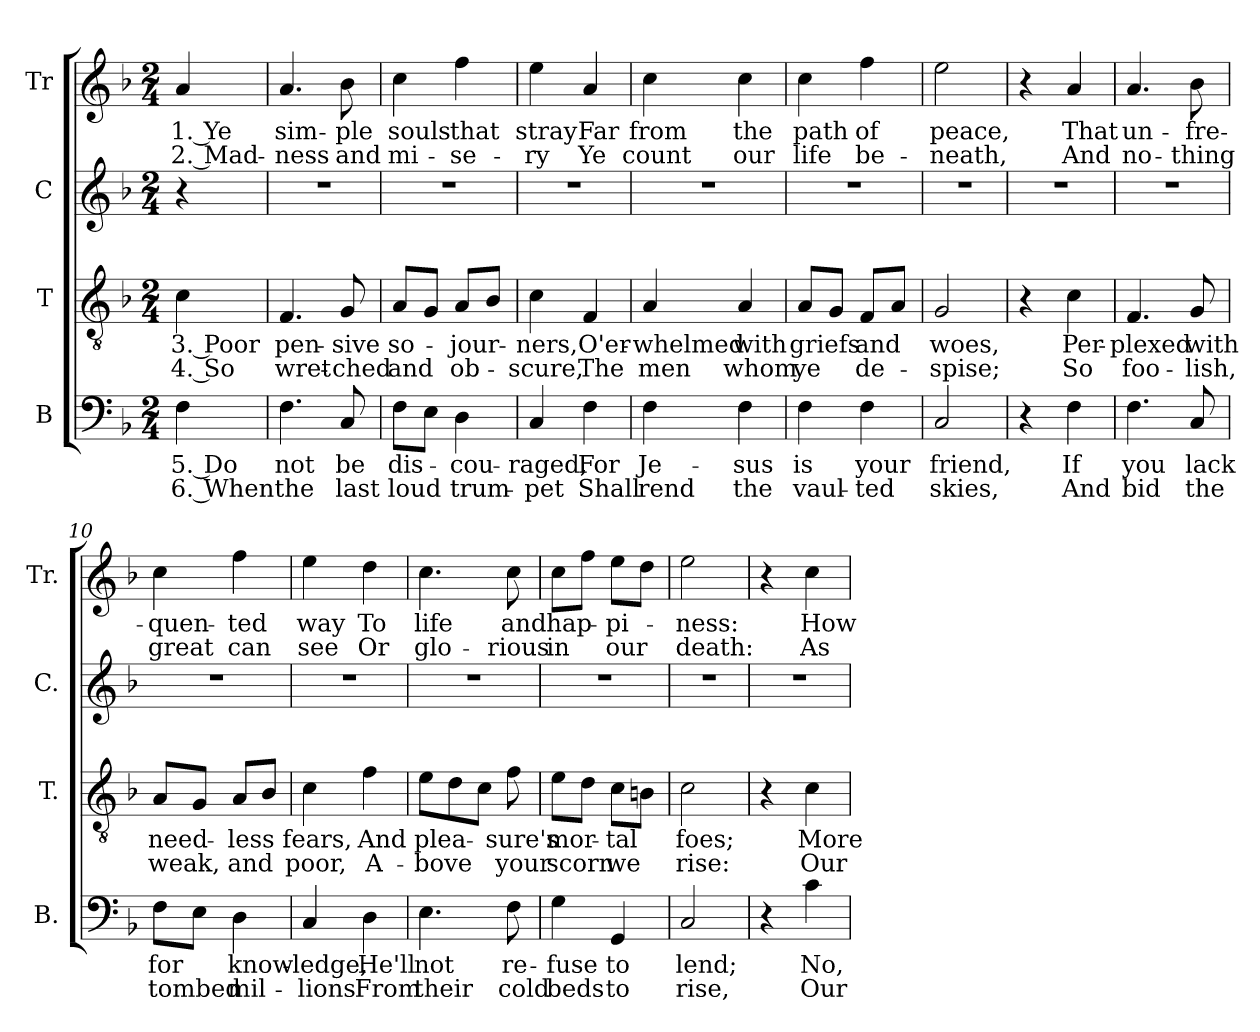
**kern	**text	**text	**kern	**text	**text	**kern	**kern	**text	**text
*part4	*part4	*part4	*part3	*part3	*part3	*part2	*part1	*part1	*part1
*staff4	*staff4	*staff4	*staff3	*staff3	*staff3	*staff2	*staff1	*staff1	*staff1
*I"B	*	*	*I"T	*	*	*I"C	*I"Tr	*	*
*I'B.	*	*	*I'T.	*	*	*I'C.	*I'Tr.	*	*
*clefF4	*	*	*clefGv2	*	*	*clefG2	*clefG2	*	*
*k[b-]	*	*	*k[b-]	*	*	*k[b-]	*k[b-]	*	*
*M2/4	*	*	*M2/4	*	*	*M2/4	*M2/4	*	*
*MM100	*	*	*MM100	*	*	*MM100	*MM100	*	*
=1	=1	=1	=1	=1	=1	=1	=1	=1	=1
!	!LO:LY:b	!LO:LY:b	!	!LO:LY:b	!LO:LY:b	!	!	!LO:LY:b	!LO:LY:b
4F!\	5. Do	6. When	4c!\	3. Poor	4. So	4r	4a!/	1. Ye	2. Mad-
=2	=2	=2	=2	=2	=2	=2	=2	=2	=2
!	!LO:LY:b	!LO:LY:b	!	!LO:LY:b	!LO:LY:b	!	!	!LO:LY:b	!LO:LY:b
4.F!\	not	the	4.F!/	pen-	wret-	2r	4.a!/	sim-	-ness
!	!LO:LY:b	!LO:LY:b	!	!LO:LY:b	!LO:LY:b	!	!	!LO:LY:b	!LO:LY:b
8C!/	be	last	8G!/	-sive	-ched	.	8b-!\	-ple	and
=3	=3	=3	=3	=3	=3	=3	=3	=3	=3
!	!LO:LY:b	!LO:LY:b	!	!LO:LY:b	!LO:LY:b	!	!	!LO:LY:b	!LO:LY:b
8F!\L	dis-	loud	8A!/L	so-	and	2r	4cc!\	souls	mi-
8E!\J	.	.	8G!/J	.	.	.	.	.	.
!	!LO:LY:b	!LO:LY:b	!	!LO:LY:b	!LO:LY:b	!	!	!LO:LY:b	!LO:LY:b
4D!\	-cou-	trum-	8A!/L	-jour-	ob-	.	4ff!\	that	-se-
.	.	.	8B-!/J	.	.	.	.	.	.
=4	=4	=4	=4	=4	=4	=4	=4	=4	=4
!	!LO:LY:b	!LO:LY:b	!	!LO:LY:b	!LO:LY:b	!	!	!LO:LY:b	!LO:LY:b
4C!/	-raged,	-pet	4c!\	-ners,	-scure,	2r	4ee!\	stray	-ry
!	!LO:LY:b	!LO:LY:b	!	!LO:LY:b	!LO:LY:b	!	!	!LO:LY:b	!LO:LY:b
4F!\	For	Shall	4F!/	O'er-	The	.	4a!/	Far	Ye
=5	=5	=5	=5	=5	=5	=5	=5	=5	=5
!	!LO:LY:b	!LO:LY:b	!	!LO:LY:b	!LO:LY:b	!	!	!LO:LY:b	!LO:LY:b
4F!\	Je-	rend	4A!/	-whelmed	men	2r	4cc!\	from	count
!	!LO:LY:b	!LO:LY:b	!	!LO:LY:b	!LO:LY:b	!	!	!LO:LY:b	!LO:LY:b
4F!\	-sus	the	4A!/	with	whom	.	4cc!\	the	our
=6	=6	=6	=6	=6	=6	=6	=6	=6	=6
!	!LO:LY:b	!LO:LY:b	!	!LO:LY:b	!LO:LY:b	!	!	!LO:LY:b	!LO:LY:b
4F!\	is	vaul-	8A!/L	griefs	ye	2r	4cc!\	path	life
.	.	.	8G!/J	.	.	.	.	.	.
!	!LO:LY:b	!LO:LY:b	!	!LO:LY:b	!LO:LY:b	!	!	!LO:LY:b	!LO:LY:b
4F!\	your	-ted	8F!/L	and	de-	.	4ff!\	of	be-
.	.	.	8A!/J	.	.	.	.	.	.
=7	=7	=7	=7	=7	=7	=7	=7	=7	=7
!	!LO:LY:b	!LO:LY:b	!	!LO:LY:b	!LO:LY:b	!	!	!LO:LY:b	!LO:LY:b
2C!/	friend,	skies,	2G!/	woes,	-spise;	2r	2ee!\	peace,	-neath,
=8	=8	=8	=8	=8	=8	=8	=8	=8	=8
4r	.	.	4r	.	.	2r	4r	.	.
!	!LO:LY:b	!LO:LY:b	!	!LO:LY:b	!LO:LY:b	!	!	!LO:LY:b	!LO:LY:b
4F!\	If	And	4c!\	Per-	So	.	4a!/	That	And
=9	=9	=9	=9	=9	=9	=9	=9	=9	=9
!	!LO:LY:b	!LO:LY:b	!	!LO:LY:b	!LO:LY:b	!	!	!LO:LY:b	!LO:LY:b
4.F!\	you	bid	4.F!/	-plexed	foo-	2r	4.a!/	un-	no-
!	!LO:LY:b	!LO:LY:b	!	!LO:LY:b	!LO:LY:b	!	!	!LO:LY:b	!LO:LY:b
8C!/	lack	the	8G!/	with	-lish,	.	8b-!\	-fre-	-thing
=10	=10	=10	=10	=10	=10	=10	=10	=10	=10
!	!LO:LY:b	!LO:LY:b	!	!LO:LY:b	!LO:LY:b	!	!	!LO:LY:b	!LO:LY:b
8F!\L	for	tombed	8A!/L	need-	weak,	2r	4cc!\	-quen-	great
8E!\J	.	.	8G!/J	.	.	.	.	.	.
!	!LO:LY:b	!LO:LY:b	!	!LO:LY:b	!LO:LY:b	!	!	!LO:LY:b	!LO:LY:b
4D!\	know-	mil-	8A!/L	-less	and	.	4ff!\	-ted	can
.	.	.	8B-!/J	.	.	.	.	.	.
=11	=11	=11	=11	=11	=11	=11	=11	=11	=11
!	!LO:LY:b	!LO:LY:b	!	!LO:LY:b	!LO:LY:b	!	!	!LO:LY:b	!LO:LY:b
4C!/	-ledge,	-lions	4c!\	fears,	poor,	2r	4ee!\	way	see
!	!LO:LY:b	!LO:LY:b	!	!LO:LY:b	!LO:LY:b	!	!	!LO:LY:b	!LO:LY:b
4D!\	He'll	From	4f!\	And	A-	.	4dd!\	To	Or
=12	=12	=12	=12	=12	=12	=12	=12	=12	=12
!	!LO:LY:b	!LO:LY:b	!	!LO:LY:b	!LO:LY:b	!	!	!LO:LY:b	!LO:LY:b
4.E!\	not	their	8e!\L	plea-	-bove	2r	4.cc!\	life	glo-
.	.	.	8d!\	.	.	.	.	.	.
.	.	.	8c!\J	.	.	.	.	.	.
!	!LO:LY:b	!LO:LY:b	!	!LO:LY:b	!LO:LY:b	!	!	!LO:LY:b	!LO:LY:b
8F!\	re-	cold	8f!\	-sure's	your	.	8cc!\	and	-rious
=13	=13	=13	=13	=13	=13	=13	=13	=13	=13
!	!LO:LY:b	!LO:LY:b	!	!LO:LY:b	!LO:LY:b	!	!	!LO:LY:b	!LO:LY:b
4G!\	-fuse	beds	8e!\L	mor-	scorn	2r	8cc!\L	hap-	in
.	.	.	8d!\J	.	.	.	8ff!\J	.	.
!	!LO:LY:b	!LO:LY:b	!	!LO:LY:b	!LO:LY:b	!	!	!LO:LY:b	!LO:LY:b
4GG!/	to	to	8c!\L	-tal	we	.	8ee!\L	-pi-	our
.	.	.	8Bn!\J	.	.	.	8dd!\J	.	.
=14	=14	=14	=14	=14	=14	=14	=14	=14	=14
!	!LO:LY:b	!LO:LY:b	!	!LO:LY:b	!LO:LY:b	!	!	!LO:LY:b	!LO:LY:b
2C!/	lend;	rise,	2c!\	foes;	rise:	2r	2ee!\	-ness:	death:
=15	=15	=15	=15	=15	=15	=15	=15	=15	=15
4r	.	.	4r	.	.	2r	4r	.	.
!	!LO:LY:b	!LO:LY:b	!	!LO:LY:b	!LO:LY:b	!	!	!LO:LY:b	!LO:LY:b
4c!\	No,	Our	4c!\	More	Our	.	4cc!\	How	As
=	=	=	=	=	=	=	=	=	=
*-	*-	*-	*-	*-	*-	*-	*-	*-	*-
